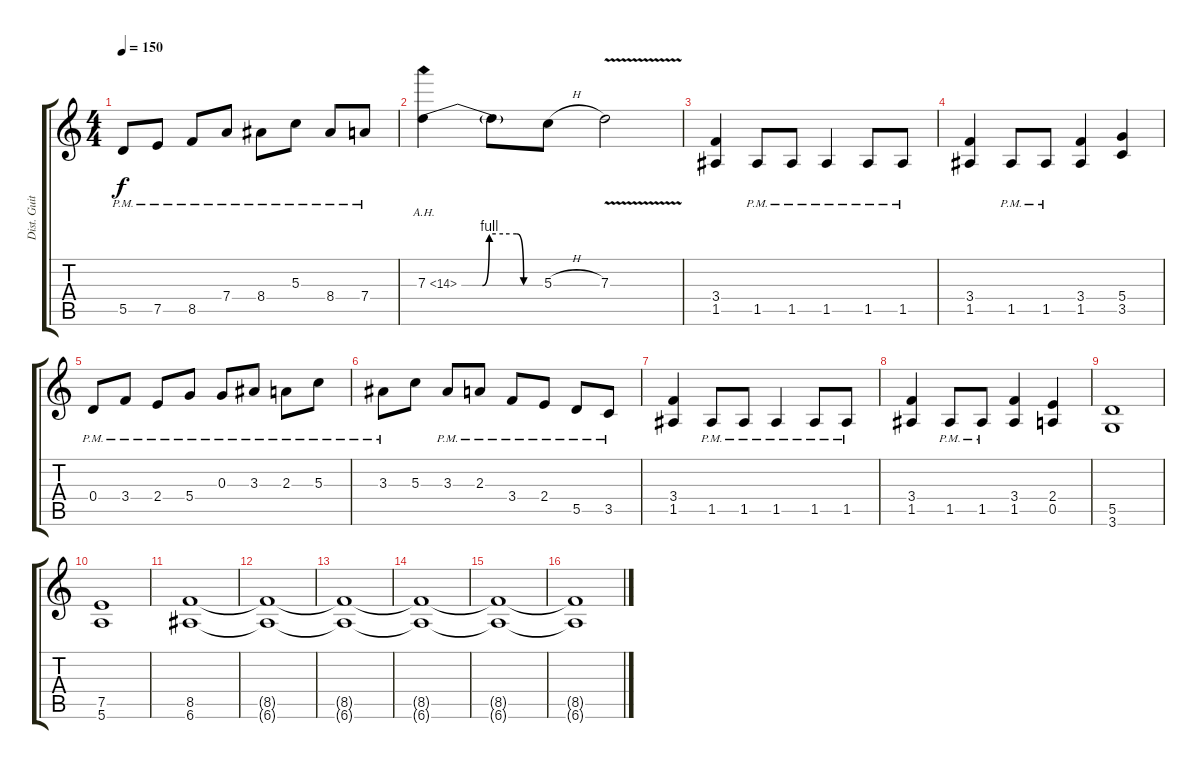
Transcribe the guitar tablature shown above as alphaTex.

\track ("Dist. Guitar II" "Dist. Guit") {instrument distortionguitar}
\staff {score tabs}
\tuning (E4 B3 G3 D3 A2 E2) {hide}
\ts (4 4)
\tempo 150
\clef g2
\ks c
5.5{pm}.8{dy f} 7.5{pm}.8 8.5{pm}.8 7.4{pm}.8 8.4{pm}.8 5.3{pm}.8 8.4{pm}.8 7.4{pm}.8 |
7.3{be (custom 0 0 15 0 20 4 30 4 40 4 45 0 60 0) ah 7}.4 7.3{t}.8 5.3{h}.8 7.3{v}.2 |
(3.4 1.5).4 1.5{pm}.8 1.5{pm}.8 1.5{pm}.4 1.5{pm}.8 1.5{pm}.8 |
(3.4 1.5).4 1.5{pm}.8 1.5{pm}.8 (3.4 1.5).4 (5.4 3.5).4 |
0.4{pm}.8 3.4{pm}.8 2.4{pm}.8 5.4{pm}.8 0.3{pm}.8 3.3{pm}.8 2.3{pm}.8 5.3{pm}.8 |
3.3{pm}.8 5.3.8 3.3{pm}.8 2.3{pm}.8 3.4{pm}.8 2.4{pm}.8 5.5{pm}.8 3.5{pm}.8 |
(3.4 1.5).4 1.5{pm}.8 1.5{pm}.8 1.5{pm}.4 1.5{pm}.8 1.5{pm}.8 |
(3.4 1.5).4 1.5{pm}.8 1.5{pm}.8 (3.4 1.5).4 (2.4 0.5).4 |
(5.5 3.6).1 |
(7.5 5.6).1 |
(8.5 6.6).1 |
(8.5{t} 6.6{t}).1 |
(8.5{t} 6.6{t}).1 |
(8.5{t} 6.6{t}).1 |
(8.5{t} 6.6{t}).1 |
(8.5{t} 6.6{t}).1
